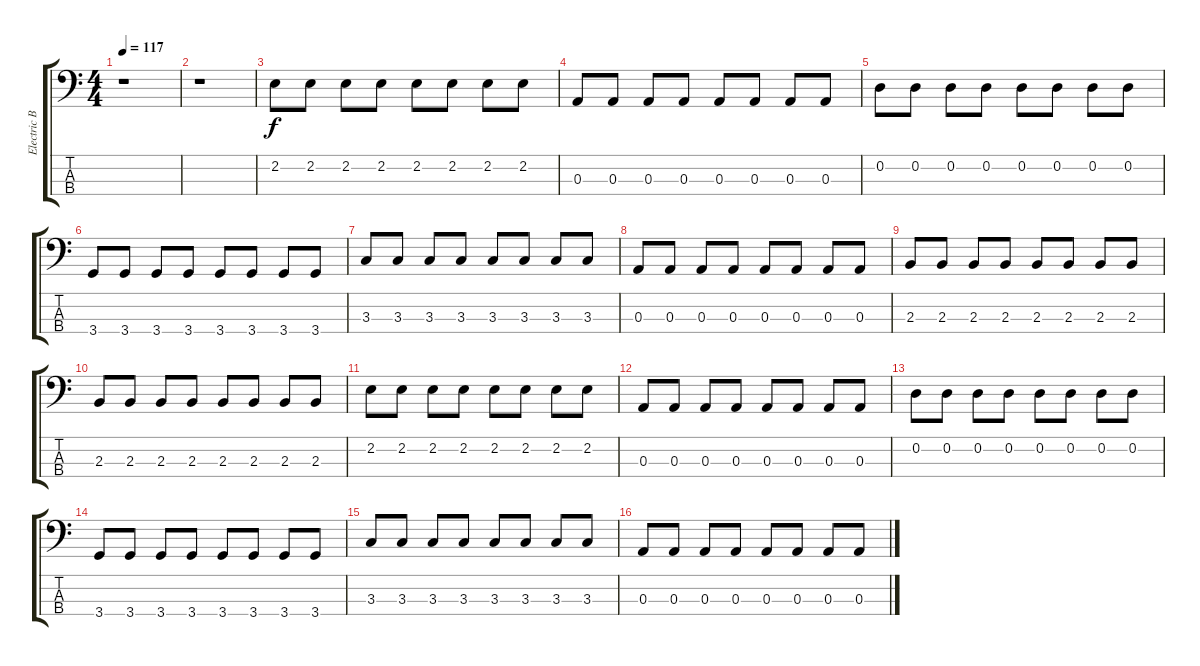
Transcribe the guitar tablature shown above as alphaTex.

\track ("Electric Bass" "Electric B") {instrument electricbassfinger}
\staff {score tabs}
\tuning (G2 D2 A1 E1) {hide}
\ts (4 4)
\tempo 117
\clef f4
\ks c
r.1{dy f} |
r.1 |
2.2.8 2.2.8 2.2.8 2.2.8 2.2.8 2.2.8 2.2.8 2.2.8 |
0.3.8 0.3.8 0.3.8 0.3.8 0.3.8 0.3.8 0.3.8 0.3.8 |
0.2.8 0.2.8 0.2.8 0.2.8 0.2.8 0.2.8 0.2.8 0.2.8 |
3.4.8 3.4.8 3.4.8 3.4.8 3.4.8 3.4.8 3.4.8 3.4.8 |
3.3.8 3.3.8 3.3.8 3.3.8 3.3.8 3.3.8 3.3.8 3.3.8 |
0.3.8 0.3.8 0.3.8 0.3.8 0.3.8 0.3.8 0.3.8 0.3.8 |
2.3.8 2.3.8 2.3.8 2.3.8 2.3.8 2.3.8 2.3.8 2.3.8 |
2.3.8 2.3.8 2.3.8 2.3.8 2.3.8 2.3.8 2.3.8 2.3.8 |
2.2.8 2.2.8 2.2.8 2.2.8 2.2.8 2.2.8 2.2.8 2.2.8 |
0.3.8 0.3.8 0.3.8 0.3.8 0.3.8 0.3.8 0.3.8 0.3.8 |
0.2.8 0.2.8 0.2.8 0.2.8 0.2.8 0.2.8 0.2.8 0.2.8 |
3.4.8 3.4.8 3.4.8 3.4.8 3.4.8 3.4.8 3.4.8 3.4.8 |
3.3.8 3.3.8 3.3.8 3.3.8 3.3.8 3.3.8 3.3.8 3.3.8 |
0.3.8 0.3.8 0.3.8 0.3.8 0.3.8 0.3.8 0.3.8 0.3.8
